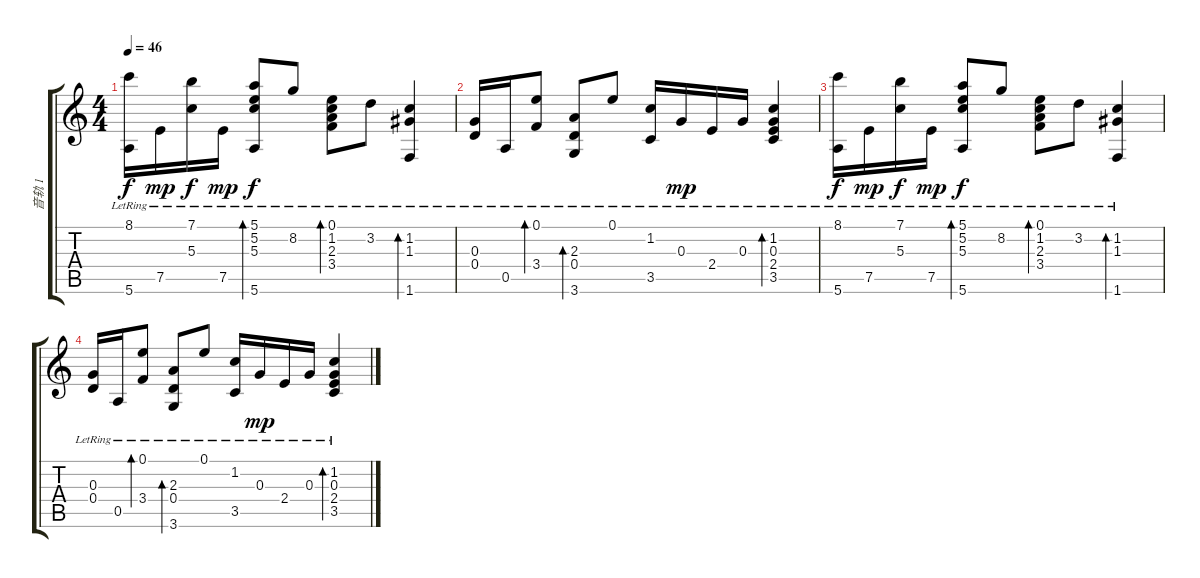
\track ("音轨 1" "音轨 1") {instrument acousticguitarsteel}
\staff {score tabs}
\tuning (E4 B3 G3 D3 A2 E2) {hide}
\ts (4 4)
\tempo 46
\clef g2
\ks c
(8.1{lr} 5.6{lr}).16{dy f} 7.5{lr}.16{dy mp} (7.1{lr} 5.3{lr}).16{dy f} 7.5{lr}.16{dy mp} (5.1{lr} 5.2{lr} 5.3{lr} 5.6{lr}).8{bd 60 dy f} 8.2{lr}.8 (0.1{lr} 1.2{lr} 2.3{lr} 3.4{lr}).8{bd 60} 3.2{lr}.8 (1.2{lr} 1.3{lr} 1.6{lr}).4{bd 60} |
(0.3{lr} 0.4{lr}).16 0.5{lr}.16 (0.1{lr} 3.4{lr}).8{bd 60} (2.3{lr} 0.4{lr} 3.6{lr}).8{bd 60} 0.1{lr}.8 (1.2{lr} 3.5{lr}).16 0.3{lr}.16{dy mp} 2.4{lr}.16 0.3{lr}.16 (1.2{lr} 0.3{lr} 2.4{lr} 3.5{lr}).4{bd 120} |
(8.1{lr} 5.6{lr}).16{dy f} 7.5{lr}.16{dy mp} (7.1{lr} 5.3{lr}).16{dy f} 7.5{lr}.16{dy mp} (5.1{lr} 5.2{lr} 5.3{lr} 5.6{lr}).8{bd 60 dy f} 8.2{lr}.8 (0.1{lr} 1.2{lr} 2.3{lr} 3.4{lr}).8{bd 60} 3.2{lr}.8 (1.2{lr} 1.3{lr} 1.6{lr}).4{bd 60} |
(0.3{lr} 0.4{lr}).16 0.5{lr}.16 (0.1{lr} 3.4{lr}).8{bd 60} (2.3{lr} 0.4{lr} 3.6{lr}).8{bd 60} 0.1{lr}.8 (1.2{lr} 3.5{lr}).16 0.3{lr}.16{dy mp} 2.4{lr}.16 0.3{lr}.16 (1.2{lr} 0.3{lr} 2.4{lr} 3.5{lr}).4{bd 120}
